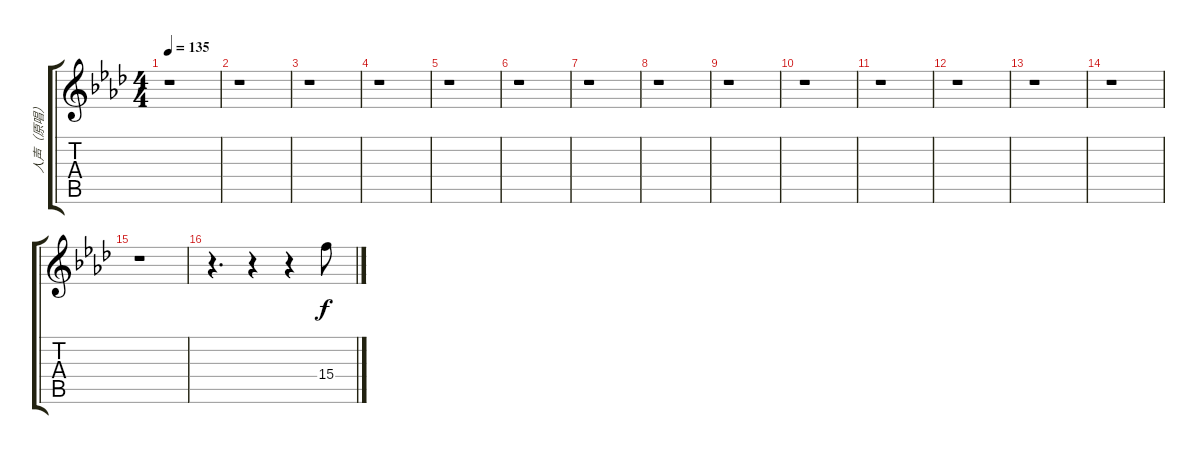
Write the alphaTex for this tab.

\track ("人声（原唱）" "人声（原唱）") {instrument acousticguitarnylon}
\staff {score tabs}
\tuning (E4 B3 G3 D3 A2 E2) {hide}
\ts (4 4)
\tempo 135
\clef g2
\ks ab
r.1{dy f} |
r.1 |
r.1 |
r.1 |
r.1 |
r.1 |
r.1 |
r.1 |
r.1 |
r.1 |
r.1 |
r.1 |
r.1 |
r.1 |
r.1 |
r.4{d} r.4 r.4 15.4.8
